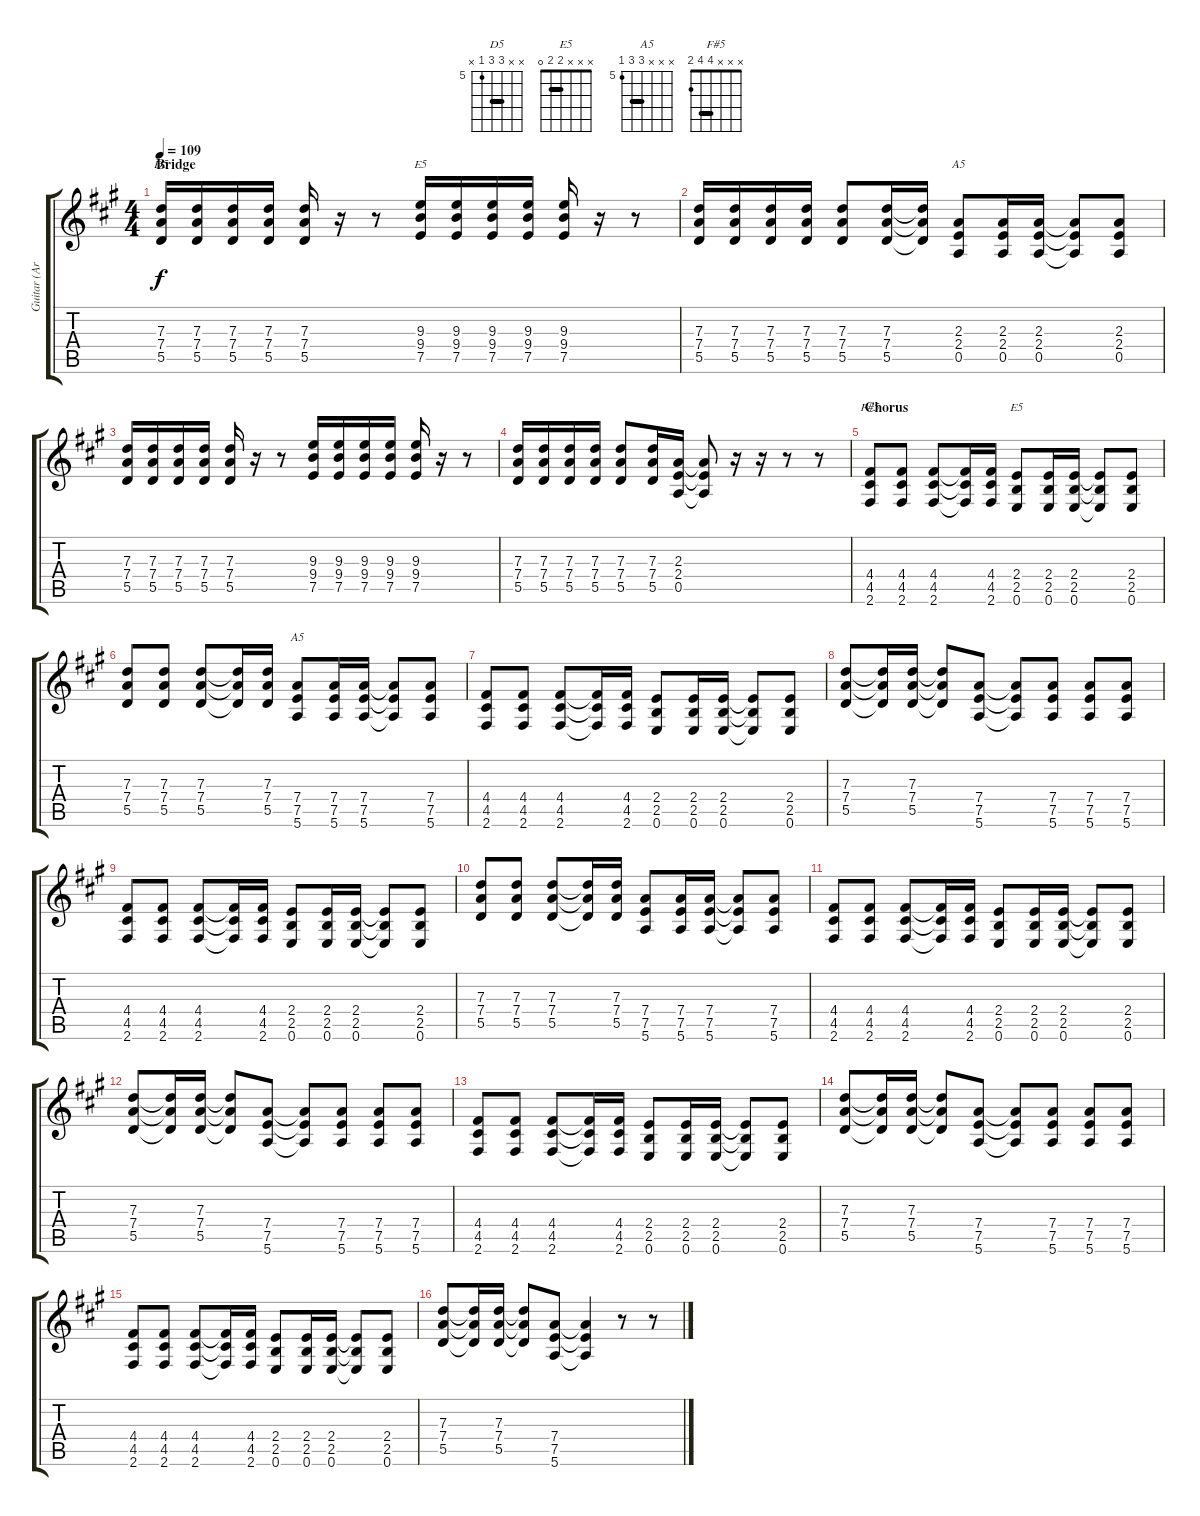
\track ("Guitar (Arp)" "Guitar (Ar") {instrument overdrivenguitar}
\staff {score tabs}
\tuning (E4 B3 G3 D3 A2 E2) {hide}
\chord ("D5" x x 7 7 5 x) {firstfret 5 barre 7}
\chord ("E5" x x 9 9 7 x) {firstfret 7 barre 9}
\chord ("A5" x x 2 2 0 x) {barre 2}
\chord ("F#5" x x x 4 4 2) {barre 4}
\chord ("E5" x x x 2 2 0) {barre 2}
\chord ("A5" x x x 7 7 5) {firstfret 5 barre 7}
\ts (4 4)
\section ("" "Bridge")
\tempo 109
\clef g2
\ks f#minor
(7.3 7.4 5.5).16{ch "D5" dy f volume 11 instrument overdrivenguitar} (7.3 7.4 5.5).16 (7.3 7.4 5.5).16 (7.3 7.4 5.5).16 (7.3 7.4 5.5).16 r.16 r.8 (9.3 9.4 7.5).16{ch "E5"} (9.3 9.4 7.5).16 (9.3 9.4 7.5).16 (9.3 9.4 7.5).16 (9.3 9.4 7.5).16 r.16 r.8 |
(7.3 7.4 5.5).16 (7.3 7.4 5.5).16 (7.3 7.4 5.5).16 (7.3 7.4 5.5).16 (7.3 7.4 5.5).8 (7.3 7.4 5.5).16 (7.3{t} 7.4{t} 5.5{t}).16 (2.3 2.4 0.5).8{ch "A5"} (2.3 2.4 0.5).16 (2.3 2.4 0.5).16 (2.3{t} 2.4{t} 0.5{t}).8 (2.3 2.4 0.5).8 |
(7.3 7.4 5.5).16 (7.3 7.4 5.5).16 (7.3 7.4 5.5).16 (7.3 7.4 5.5).16 (7.3 7.4 5.5).16 r.16 r.8 (9.3 9.4 7.5).16 (9.3 9.4 7.5).16 (9.3 9.4 7.5).16 (9.3 9.4 7.5).16 (9.3 9.4 7.5).16 r.16 r.8 |
(7.3 7.4 5.5).16 (7.3 7.4 5.5).16 (7.3 7.4 5.5).16 (7.3 7.4 5.5).16 (7.3 7.4 5.5).8 (7.3 7.4 5.5).16 (2.3 2.4 0.5).16 (2.3{t} 2.4{t} 0.5{t}).8 r.16 r.16 r.8 r.8 |
\section ("" "Chorus")
(4.4 4.5 2.6).8{ch "F#5"} (4.4 4.5 2.6).8 (4.4 4.5 2.6).8 (4.4{t} 4.5{t} 2.6{t}).16 (4.4 4.5 2.6).16 (2.4 2.5 0.6).8{ch "E5"} (2.4 2.5 0.6).16 (2.4 2.5 0.6).16 (2.4{t} 2.5{t} 0.6{t}).8 (2.4 2.5 0.6).8 |
(7.3 7.4 5.5).8 (7.3 7.4 5.5).8 (7.3 7.4 5.5).8 (7.3{t} 7.4{t} 5.5{t}).16 (7.3 7.4 5.5).16 (7.4 7.5 5.6).8{ch "A5"} (7.4 7.5 5.6).16 (7.4 7.5 5.6).16 (7.4{t} 7.5{t} 5.6{t}).8 (7.4 7.5 5.6).8 |
(4.4 4.5 2.6).8 (4.4 4.5 2.6).8 (4.4 4.5 2.6).8 (4.4{t} 4.5{t} 2.6{t}).16 (4.4 4.5 2.6).16 (2.4 2.5 0.6).8 (2.4 2.5 0.6).16 (2.4 2.5 0.6).16 (2.4{t} 2.5{t} 0.6{t}).8 (2.4 2.5 0.6).8 |
(7.3 7.4 5.5).8 (7.3{t} 7.4{t} 5.5{t}).16 (7.3 7.4 5.5).16 (7.3{t} 7.4{t} 5.5{t}).8 (7.4 7.5 5.6).8 (7.4{t} 7.5{t} 5.6{t}).8 (7.4 7.5 5.6).8 (7.4 7.5 5.6).8 (7.4 7.5 5.6).8 |
(4.4 4.5 2.6).8 (4.4 4.5 2.6).8 (4.4 4.5 2.6).8 (4.4{t} 4.5{t} 2.6{t}).16 (4.4 4.5 2.6).16 (2.4 2.5 0.6).8 (2.4 2.5 0.6).16 (2.4 2.5 0.6).16 (2.4{t} 2.5{t} 0.6{t}).8 (2.4 2.5 0.6).8 |
(7.3 7.4 5.5).8 (7.3 7.4 5.5).8 (7.3 7.4 5.5).8 (7.3{t} 7.4{t} 5.5{t}).16 (7.3 7.4 5.5).16 (7.4 7.5 5.6).8 (7.4 7.5 5.6).16 (7.4 7.5 5.6).16 (7.4{t} 7.5{t} 5.6{t}).8 (7.4 7.5 5.6).8 |
(4.4 4.5 2.6).8 (4.4 4.5 2.6).8 (4.4 4.5 2.6).8 (4.4{t} 4.5{t} 2.6{t}).16 (4.4 4.5 2.6).16 (2.4 2.5 0.6).8 (2.4 2.5 0.6).16 (2.4 2.5 0.6).16 (2.4{t} 2.5{t} 0.6{t}).8 (2.4 2.5 0.6).8 |
(7.3 7.4 5.5).8 (7.3{t} 7.4{t} 5.5{t}).16 (7.3 7.4 5.5).16 (7.3{t} 7.4{t} 5.5{t}).8 (7.4 7.5 5.6).8 (7.4{t} 7.5{t} 5.6{t}).8 (7.4 7.5 5.6).8 (7.4 7.5 5.6).8 (7.4 7.5 5.6).8 |
(4.4 4.5 2.6).8 (4.4 4.5 2.6).8 (4.4 4.5 2.6).8 (4.4{t} 4.5{t} 2.6{t}).16 (4.4 4.5 2.6).16 (2.4 2.5 0.6).8 (2.4 2.5 0.6).16 (2.4 2.5 0.6).16 (2.4{t} 2.5{t} 0.6{t}).8 (2.4 2.5 0.6).8 |
(7.3 7.4 5.5).8 (7.3{t} 7.4{t} 5.5{t}).16 (7.3 7.4 5.5).16 (7.3{t} 7.4{t} 5.5{t}).8 (7.4 7.5 5.6).8 (7.4{t} 7.5{t} 5.6{t}).8 (7.4 7.5 5.6).8 (7.4 7.5 5.6).8 (7.4 7.5 5.6).8 |
(4.4 4.5 2.6).8 (4.4 4.5 2.6).8 (4.4 4.5 2.6).8 (4.4{t} 4.5{t} 2.6{t}).16 (4.4 4.5 2.6).16 (2.4 2.5 0.6).8 (2.4 2.5 0.6).16 (2.4 2.5 0.6).16 (2.4{t} 2.5{t} 0.6{t}).8 (2.4 2.5 0.6).8 |
(7.3 7.4 5.5).8 (7.3{t} 7.4{t} 5.5{t}).16 (7.3 7.4 5.5).16 (7.3{t} 7.4{t} 5.5{t}).8 (7.4 7.5 5.6).8 (7.4{t} 7.5{t} 5.6{t}).4 r.8 r.8
